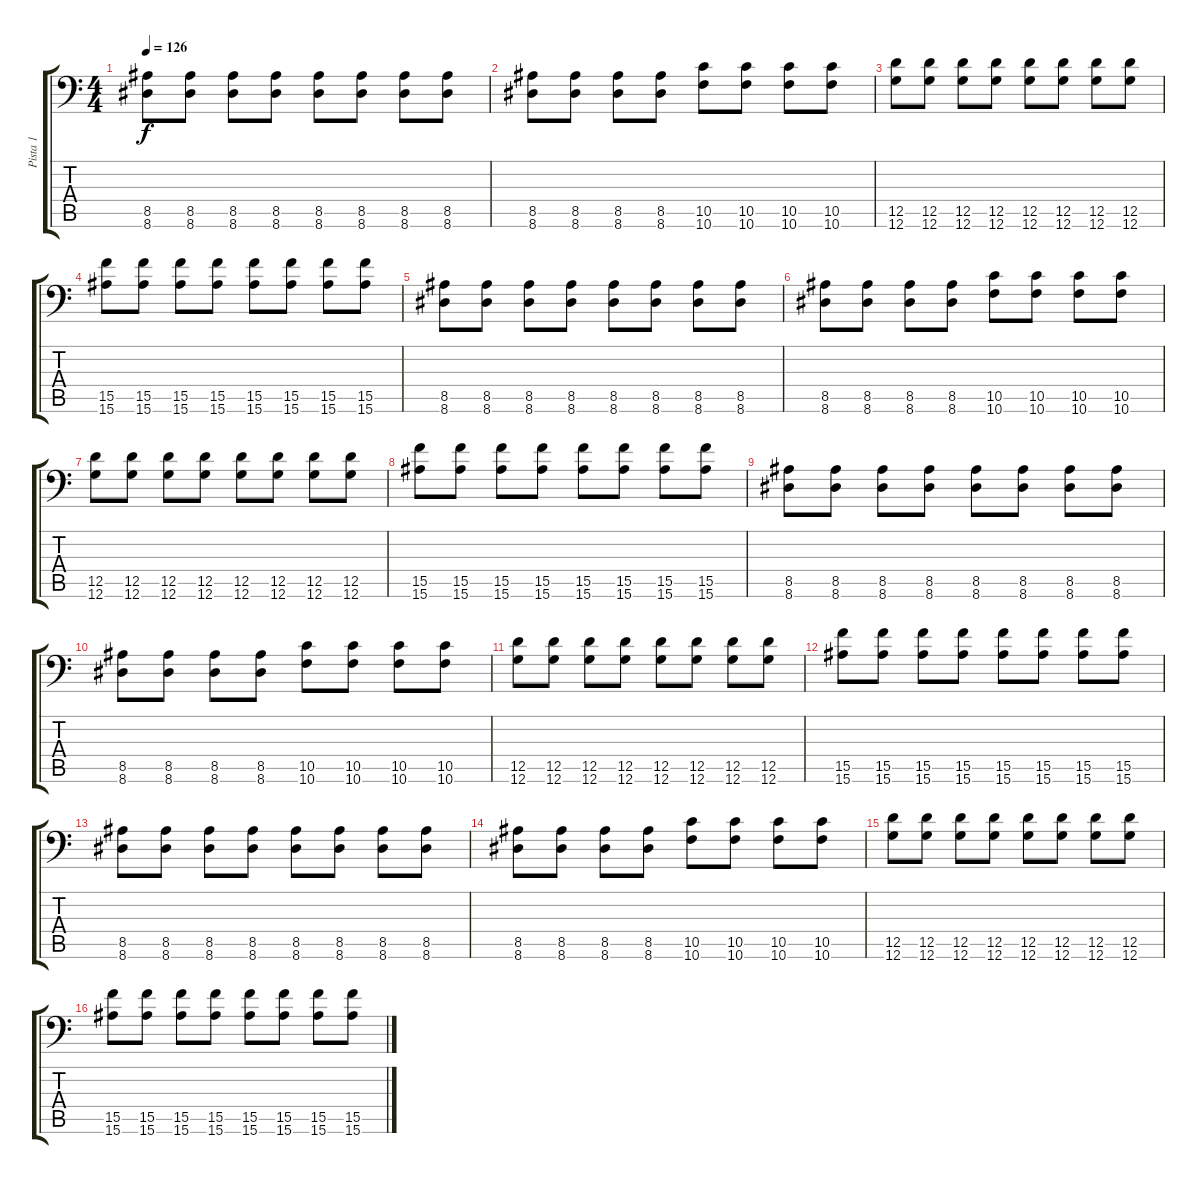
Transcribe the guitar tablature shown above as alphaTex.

\track ("Pista 1" "Pista 1") {instrument distortionguitar}
\staff {score tabs}
\tuning (A3 E3 C3 G2 D2 G1) {hide}
\ts (4 4)
\tempo 126
\clef f4
\ks c
(8.5 8.6).8{dy f} (8.5 8.6).8 (8.5 8.6).8 (8.5 8.6).8 (8.5 8.6).8 (8.5 8.6).8 (8.5 8.6).8 (8.5 8.6).8 |
(8.5 8.6).8 (8.5 8.6).8 (8.5 8.6).8 (8.5 8.6).8 (10.5 10.6).8 (10.5 10.6).8 (10.5 10.6).8 (10.5 10.6).8 |
(12.5 12.6).8 (12.5 12.6).8 (12.5 12.6).8 (12.5 12.6).8 (12.5 12.6).8 (12.5 12.6).8 (12.5 12.6).8 (12.5 12.6).8 |
(15.5 15.6).8 (15.5 15.6).8 (15.5 15.6).8 (15.5 15.6).8 (15.5 15.6).8 (15.5 15.6).8 (15.5 15.6).8 (15.5 15.6).8 |
(8.5 8.6).8 (8.5 8.6).8 (8.5 8.6).8 (8.5 8.6).8 (8.5 8.6).8 (8.5 8.6).8 (8.5 8.6).8 (8.5 8.6).8 |
(8.5 8.6).8 (8.5 8.6).8 (8.5 8.6).8 (8.5 8.6).8 (10.5 10.6).8 (10.5 10.6).8 (10.5 10.6).8 (10.5 10.6).8 |
(12.5 12.6).8 (12.5 12.6).8 (12.5 12.6).8 (12.5 12.6).8 (12.5 12.6).8 (12.5 12.6).8 (12.5 12.6).8 (12.5 12.6).8 |
(15.5 15.6).8 (15.5 15.6).8 (15.5 15.6).8 (15.5 15.6).8 (15.5 15.6).8 (15.5 15.6).8 (15.5 15.6).8 (15.5 15.6).8 |
(8.5 8.6).8 (8.5 8.6).8 (8.5 8.6).8 (8.5 8.6).8 (8.5 8.6).8 (8.5 8.6).8 (8.5 8.6).8 (8.5 8.6).8 |
(8.5 8.6).8 (8.5 8.6).8 (8.5 8.6).8 (8.5 8.6).8 (10.5 10.6).8 (10.5 10.6).8 (10.5 10.6).8 (10.5 10.6).8 |
(12.5 12.6).8 (12.5 12.6).8 (12.5 12.6).8 (12.5 12.6).8 (12.5 12.6).8 (12.5 12.6).8 (12.5 12.6).8 (12.5 12.6).8 |
(15.5 15.6).8 (15.5 15.6).8 (15.5 15.6).8 (15.5 15.6).8 (15.5 15.6).8 (15.5 15.6).8 (15.5 15.6).8 (15.5 15.6).8 |
(8.5 8.6).8 (8.5 8.6).8 (8.5 8.6).8 (8.5 8.6).8 (8.5 8.6).8 (8.5 8.6).8 (8.5 8.6).8 (8.5 8.6).8 |
(8.5 8.6).8 (8.5 8.6).8 (8.5 8.6).8 (8.5 8.6).8 (10.5 10.6).8 (10.5 10.6).8 (10.5 10.6).8 (10.5 10.6).8 |
(12.5 12.6).8 (12.5 12.6).8 (12.5 12.6).8 (12.5 12.6).8 (12.5 12.6).8 (12.5 12.6).8 (12.5 12.6).8 (12.5 12.6).8 |
(15.5 15.6).8 (15.5 15.6).8 (15.5 15.6).8 (15.5 15.6).8 (15.5 15.6).8 (15.5 15.6).8 (15.5 15.6).8 (15.5 15.6).8
